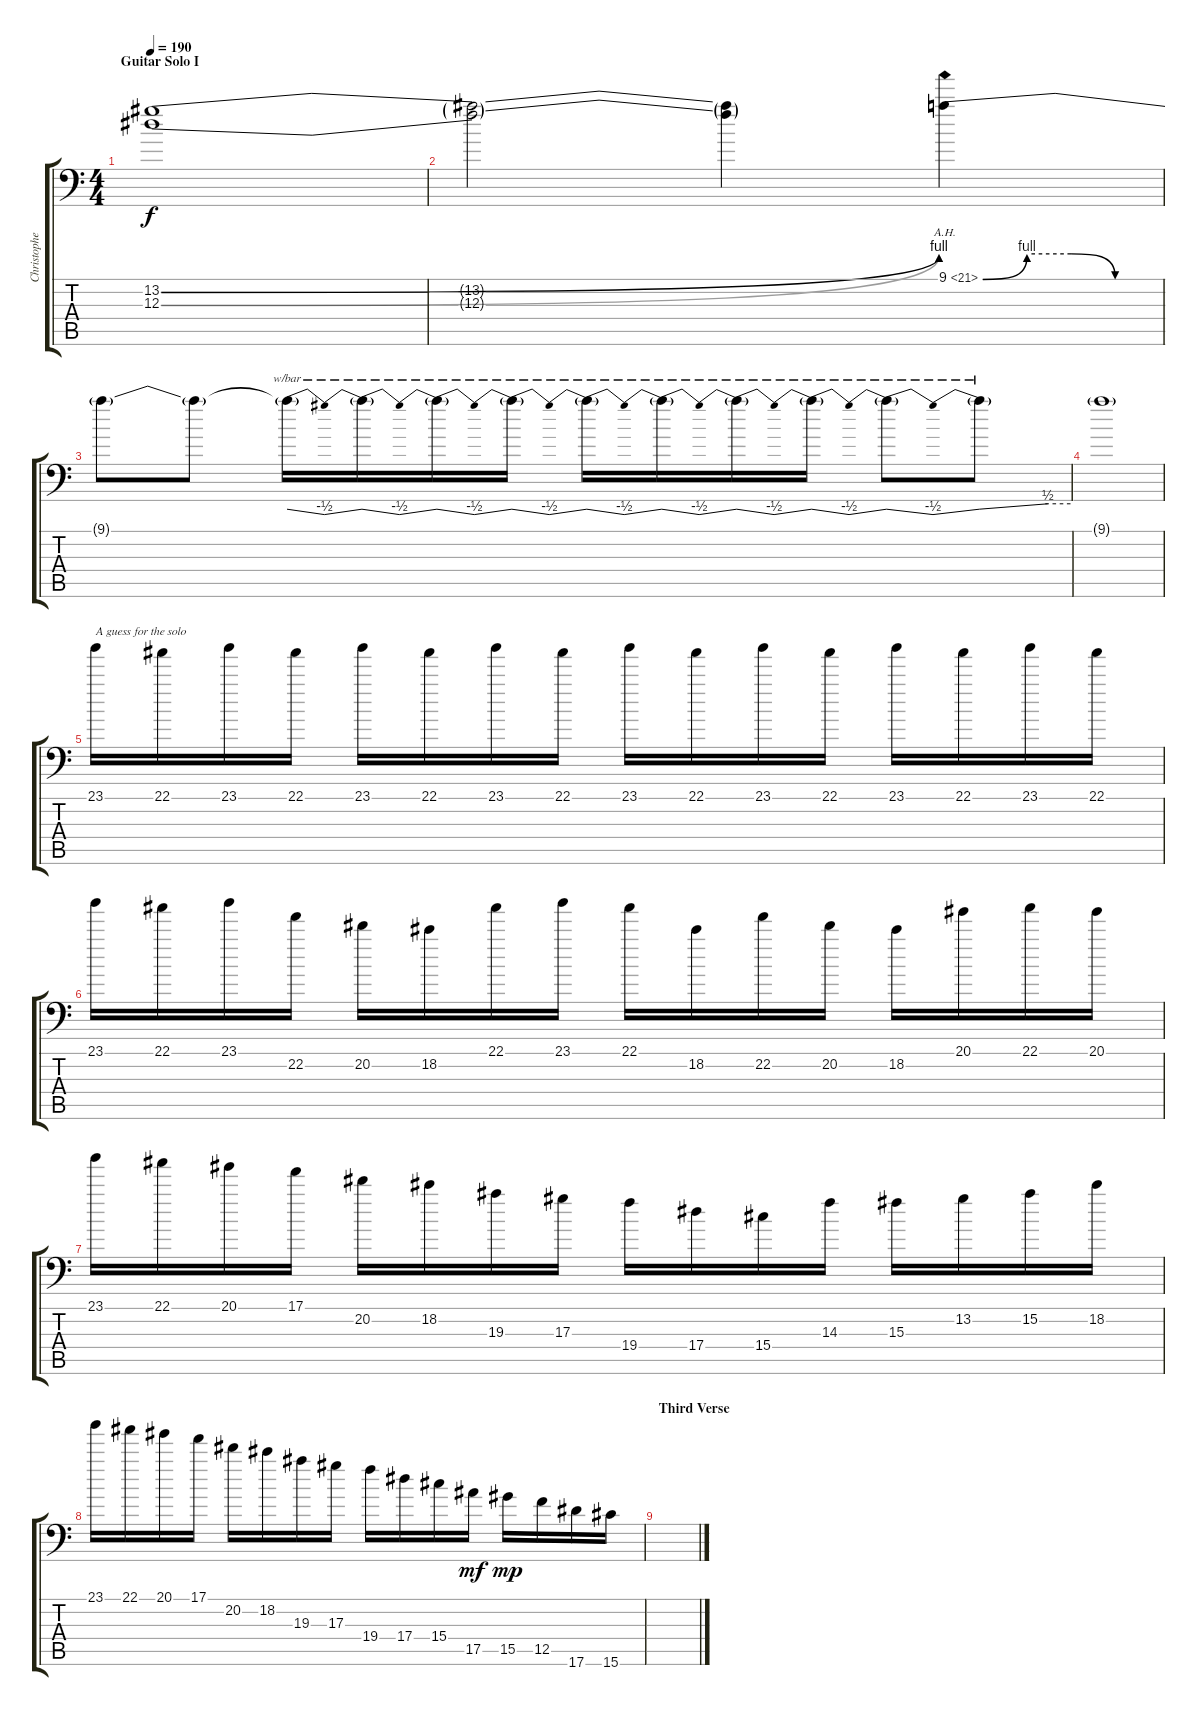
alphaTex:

\track ("Christopher Amott Lead" "Christophe") {instrument distortionguitar}
\staff {score tabs}
\tuning (C4 G3 Eb3 Bb2 F2 Bb1) {hide}
\ts (4 4)
\section ("" "Guitar Solo I")
\tempo 190
\clef f4
\ks c
(13.2{be (bend 0 0 60 4)} 12.3{be (bend 0 0 60 4)}).1{dy f} |
(13.2{t} 12.3{t}).2 (13.2{t} 12.3{t}).4 9.1{be (custom 0 0 15 4 30 4 45 0 60 0) ah 12}.4 |
9.1{t}.8 9.1{t}.8 9.1{t}.16{tbe (dip default 0 0 30 -2 60 0)} 9.1{t}.16{tbe (dip default 0 0 30 -2 60 0)} 9.1{t}.16{tbe (dip default 0 0 30 -2 60 0)} 9.1{t}.16{tbe (dip default 0 0 30 -2 60 0)} 9.1{t}.16{tbe (dip default 0 0 30 -2 60 0)} 9.1{t}.16{tbe (dip default 0 0 30 -2 60 0)} 9.1{t}.16{tbe (dip default 0 0 30 -2 60 0)} 9.1{t}.16{tbe (dip default 0 0 30 -2 60 0)} 9.1{t}.8{tbe (dip default 0 0 30 -2 60 0)} 9.1{t}.8{tbe (custom default 0 0 45 2 60 2)} |
9.1{t}.1 |
23.1.16{txt "A guess for the solo"} 22.1.16 23.1.16 22.1.16 23.1.16 22.1.16 23.1.16 22.1.16 23.1.16 22.1.16 23.1.16 22.1.16 23.1.16 22.1.16 23.1.16 22.1.16 |
23.1.16 22.1.16 23.1.16 22.2.16 20.2.16 18.2.16 22.1.16 23.1.16 22.1.16 18.2.16 22.2.16 20.2.16 18.2.16 20.1.16 22.1.16 20.1.16 |
23.1.16 22.1.16 20.1.16 17.1.16 20.2.16 18.2.16 19.3.16 17.3.16 19.4.16 17.4.16 15.4.16 14.3.16 15.3.16 13.2.16 15.2.16 18.2.16 |
23.1.16 22.1.16 20.1.16 17.1.16 20.2.16 18.2.16 19.3.16 17.3.16 19.4.16 17.4.16 15.4.16 17.5.16{dy mf} 15.5.16{dy mp} 12.5.16 17.6.16 15.6.16 |
\section ("" "Third Verse")
